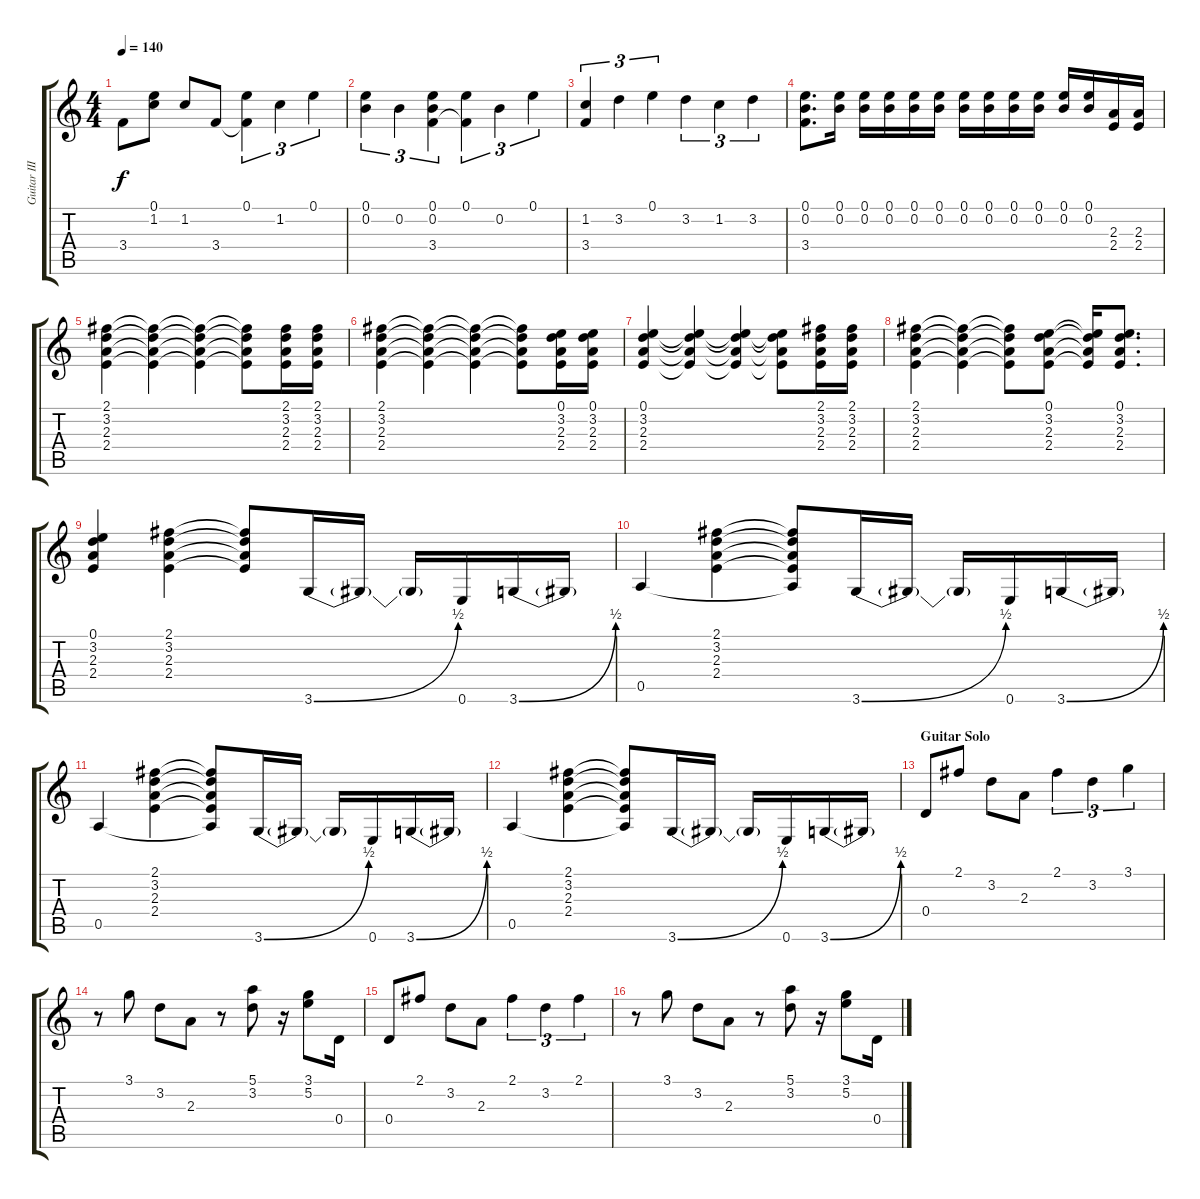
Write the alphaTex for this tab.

\track ("Guitar III (12-string)" "Guitar III") {instrument distortionguitar}
\staff {score tabs}
\tuning (E4 B3 G3 D3 A2 E2) {hide}
\ts (4 4)
\tempo 140
\clef g2
\ks c
3.4.8{dy f} (0.1 1.2).8 1.2.8 3.4.8 (0.1 3.4{t}).4{tu (3 2)} 1.2.4{tu (3 2)} 0.1.4{tu (3 2)} |
(0.1 0.2).4{tu (3 2)} 0.2.4{tu (3 2)} (0.1 0.2 3.4).4{tu (3 2)} (0.1 3.4{t}).4{tu (3 2)} 0.2.4{tu (3 2)} 0.1.4{tu (3 2)} |
(1.2 3.4).4{tu (3 2)} 3.2.4{tu (3 2)} 0.1.4{tu (3 2)} 3.2.4{tu (3 2)} 1.2.4{tu (3 2)} 3.2.4{tu (3 2)} |
(0.1 0.2 3.4).8{d} (0.1 0.2).16 (0.1 0.2).16 (0.1 0.2).16 (0.1 0.2).16 (0.1 0.2).16 (0.1 0.2).16 (0.1 0.2).16 (0.1 0.2).16 (0.1 0.2).16 (0.1 0.2).16 (0.1 0.2).16 (2.3 2.4).16 (2.3 2.4).16 |
(2.1 3.2 2.3 2.4).4 (2.1{t} 3.2{t} 2.3{t} 2.4{t}).4 (2.1{t} 3.2{t} 2.3{t} 2.4{t}).4 (2.1{t} 3.2{t} 2.3{t} 2.4{t}).8 (2.1 3.2 2.3 2.4).16 (2.1 3.2 2.3 2.4).16 |
(2.1 3.2 2.3 2.4).4 (2.1{t} 3.2{t} 2.3{t} 2.4{t}).4 (2.1{t} 3.2{t} 2.3{t} 2.4{t}).4 (2.1{t} 3.2{t} 2.3{t} 2.4{t}).8 (0.1 3.2 2.3 2.4).16 (0.1 3.2 2.3 2.4).16 |
(0.1 3.2 2.3 2.4).4 (0.1{t} 3.2{t} 2.3{t} 2.4{t}).4 (0.1{t} 3.2{t} 2.3{t} 2.4{t}).4 (0.1{t} 3.2{t} 2.3{t} 2.4{t}).8 (2.1 3.2 2.3 2.4).16 (2.1 3.2 2.3 2.4).16 |
(2.1 3.2 2.3 2.4).4 (2.1{t} 3.2{t} 2.3{t} 2.4{t}).4 (2.1{t} 3.2{t} 2.3{t} 2.4{t}).8 (0.1 3.2 2.3 2.4).8 (0.1{t} 3.2{t} 2.3{t} 2.4{t}).16 (0.1 3.2 2.3 2.4).8{d} |
(0.1 3.2 2.3 2.4).4 (2.1 3.2 2.3 2.4).4 (2.1{t} 3.2{t} 2.3{t} 2.4{t}).8 3.6{be (bend 0 0 60 2)}.16 3.6{t}.16 3.6{t}.16 0.6.16 3.6{be (bend 0 0 60 2)}.16 3.6{t}.16 |
0.5.4 (2.1 3.2 2.3 2.4).4 (2.1{t} 3.2{t} 2.3{t} 2.4{t} 0.5{t}).8 3.6{be (bend 0 0 60 2)}.16 3.6{t}.16 3.6{t}.16 0.6.16 3.6{be (bend 0 0 60 2)}.16 3.6{t}.16 |
0.5.4 (2.1 3.2 2.3 2.4).4 (2.1{t} 3.2{t} 2.3{t} 2.4{t} 0.5{t}).8 3.6{be (bend 0 0 60 2)}.16 3.6{t}.16 3.6{t}.16 0.6.16 3.6{be (bend 0 0 60 2)}.16 3.6{t}.16 |
0.5.4 (2.1 3.2 2.3 2.4).4 (2.1{t} 3.2{t} 2.3{t} 2.4{t} 0.5{t}).8 3.6{be (bend 0 0 60 2)}.16 3.6{t}.16 3.6{t}.16 0.6.16 3.6{be (bend 0 0 60 2)}.16 3.6{t}.16 |
\section ("" "Guitar Solo")
0.4.8 2.1.8 3.2.8 2.3.8 2.1.4{tu (3 2)} 3.2.4{tu (3 2)} 3.1.4{tu (3 2)} |
r.8 3.1.8 3.2.8 2.3.8 r.8 (5.1 3.2).8 r.16 (3.1 5.2).8 0.4.16 |
0.4.8 2.1.8 3.2.8 2.3.8 2.1.4{tu (3 2)} 3.2.4{tu (3 2)} 2.1.4{tu (3 2)} |
r.8 3.1.8 3.2.8 2.3.8 r.8 (5.1 3.2).8 r.16 (3.1 5.2).8 0.4.16
